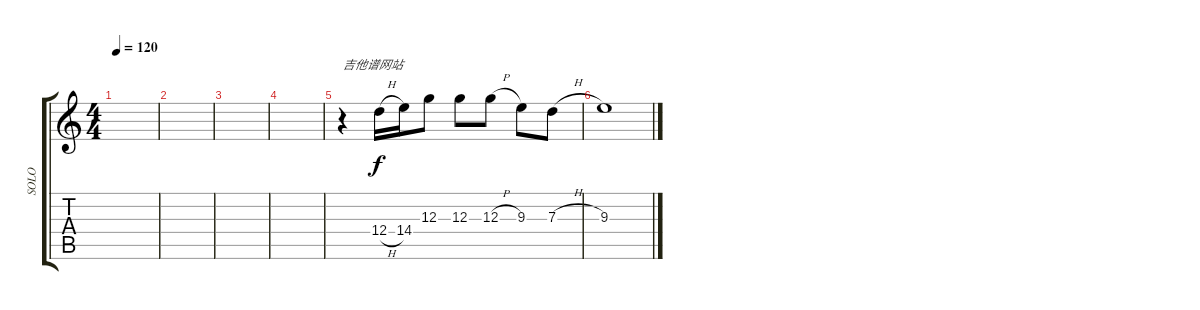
\track ("SOLO" "SOLO") {instrument distortionguitar}
\staff {score tabs}
\tuning (E4 B3 G3 D3 A2 E2) {hide}
\ts (4 4)
\tempo 120
\clef g2
\ks c
|
|
|
|
r.4{txt "吉他谱网站"} 12.4{h}.16 14.4.16 12.3.8 12.3.8 12.3{h}.8 9.3.8 7.3{h}.8 |
9.3.1
